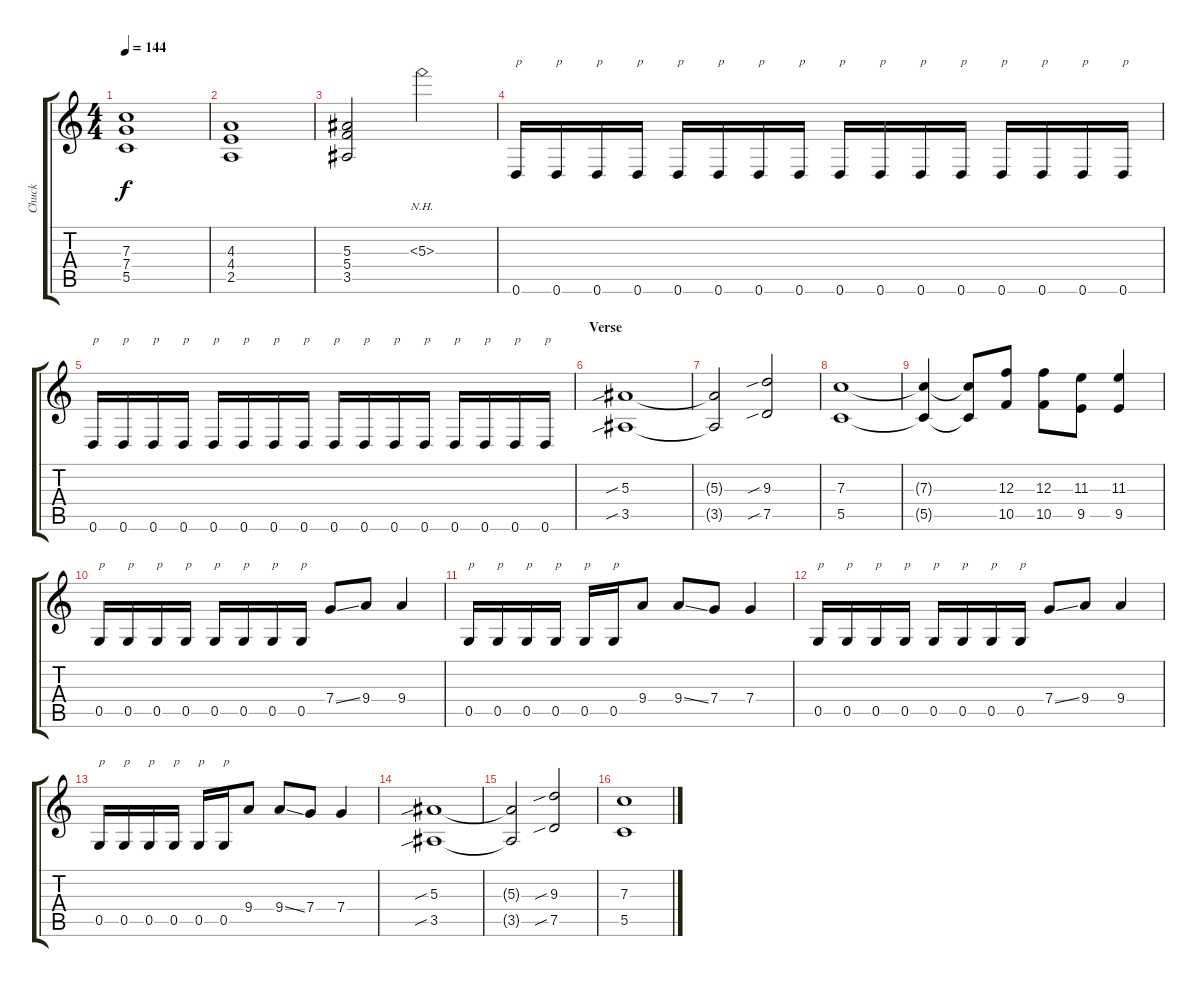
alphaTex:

\track ("Chuck" "Chuck") {instrument distortionguitar}
\staff {score tabs}
\tuning (D4 A3 F3 C3 G2 D2) {hide}
\ts (4 4)
\tempo 144
\clef g2
\ks c
(7.3 7.4 5.5).1{dy f} |
(4.3 4.4 2.5).1 |
(5.3 5.4 3.5).2 5.3{nh}.2 |
0.6.16{txt "p"} 0.6.16{txt "p"} 0.6.16{txt "p"} 0.6.16{txt "p"} 0.6.16{txt "p"} 0.6.16{txt "p"} 0.6.16{txt "p"} 0.6.16{txt "p"} 0.6.16{txt "p"} 0.6.16{txt "p"} 0.6.16{txt "p"} 0.6.16{txt "p"} 0.6.16{txt "p"} 0.6.16{txt "p"} 0.6.16{txt "p"} 0.6.16{txt "p"} |
0.6.16{txt "p"} 0.6.16{txt "p"} 0.6.16{txt "p"} 0.6.16{txt "p"} 0.6.16{txt "p"} 0.6.16{txt "p"} 0.6.16{txt "p"} 0.6.16{txt "p"} 0.6.16{txt "p"} 0.6.16{txt "p"} 0.6.16{txt "p"} 0.6.16{txt "p"} 0.6.16{txt "p"} 0.6.16{txt "p"} 0.6.16{txt "p"} 0.6.16{txt "p"} |
\section ("" "Verse")
(5.3{sib} 3.5{sib}).1 |
(5.3{t} 3.5{t}).2 (9.3{sib} 7.5{sib}).2 |
(7.3 5.5).1 |
(7.3{t} 5.5{t}).4 (7.3{t} 5.5{t}).8 (12.3 10.5).8 (12.3 10.5).8 (11.3 9.5).8 (11.3 9.5).4 |
0.5.16{txt "p"} 0.5.16{txt "p"} 0.5.16{txt "p"} 0.5.16{txt "p"} 0.5.16{txt "p"} 0.5.16{txt "p"} 0.5.16{txt "p"} 0.5.16{txt "p"} 7.4{ss}.8 9.4.8 9.4.4 |
0.5.16{txt "p"} 0.5.16{txt "p"} 0.5.16{txt "p"} 0.5.16{txt "p"} 0.5.16{txt "p"} 0.5.16{txt "p"} 9.4.8 9.4{ss}.8 7.4.8 7.4.4 |
0.5.16{txt "p"} 0.5.16{txt "p"} 0.5.16{txt "p"} 0.5.16{txt "p"} 0.5.16{txt "p"} 0.5.16{txt "p"} 0.5.16{txt "p"} 0.5.16{txt "p"} 7.4{ss}.8 9.4.8 9.4.4 |
0.5.16{txt "p"} 0.5.16{txt "p"} 0.5.16{txt "p"} 0.5.16{txt "p"} 0.5.16{txt "p"} 0.5.16{txt "p"} 9.4.8 9.4{ss}.8 7.4.8 7.4.4 |
(5.3{sib} 3.5{sib}).1 |
(5.3{t} 3.5{t}).2 (9.3{sib} 7.5{sib}).2 |
(7.3 5.5).1
